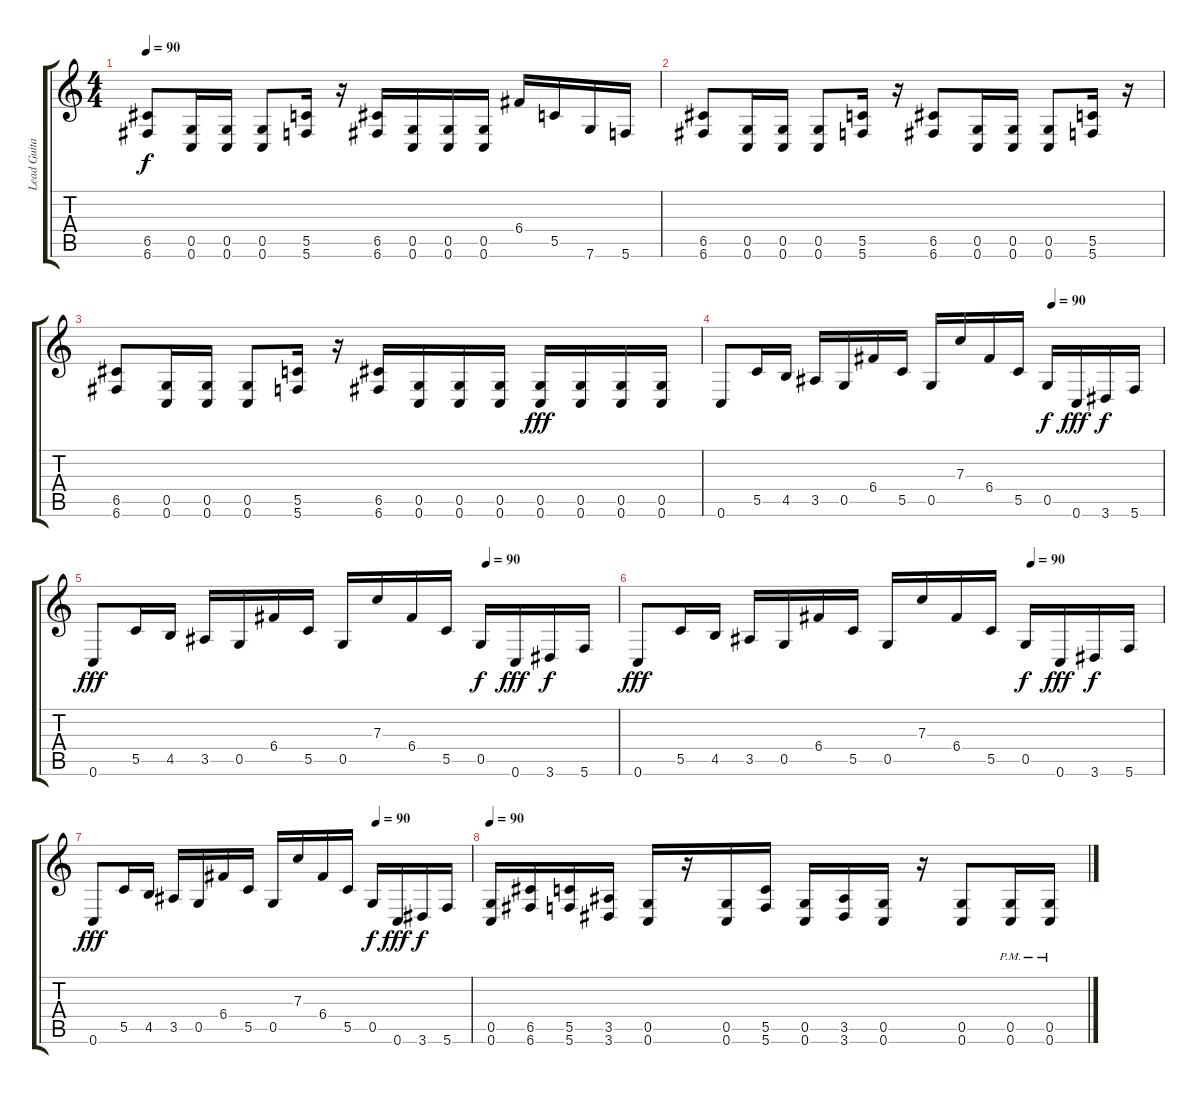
\track ("Lead Guitar" "Lead Guita") {instrument distortionguitar}
\staff {score tabs}
\tuning (D4 A3 F3 C3 G2 C2) {hide}
\ts (4 4)
\tempo 90
\clef g2
\ks c
(6.5 6.6).8{dy f} (0.5 0.6).16 (0.5 0.6).16 (0.5 0.6).8 (5.5 5.6).16 r.16 (6.5 6.6).16 (0.5 0.6).16 (0.5 0.6).16 (0.5 0.6).16 6.4.16 5.5.16 7.6.16 5.6.16 |
(6.5 6.6).8 (0.5 0.6).16 (0.5 0.6).16 (0.5 0.6).8 (5.5 5.6).16 r.16 (6.5 6.6).8 (0.5 0.6).16 (0.5 0.6).16 (0.5 0.6).8 (5.5 5.6).16 r.16 |
(6.5 6.6).8 (0.5 0.6).16 (0.5 0.6).16 (0.5 0.6).8 (5.5 5.6).16 r.16 (6.5 6.6).16 (0.5 0.6).16 (0.5 0.6).16 (0.5 0.6).16 (0.5 0.6).16{dy fff} (0.5 0.6).16 (0.5 0.6).16 (0.5 0.6).16 |
\tempo (90 0.75)
0.6.8 5.5.16 4.5.16 3.5.16 0.5.16 6.4.16 5.5.16 0.5.16 7.3.16 6.4.16 5.5.16 0.5.16{dy f} 0.6.16{dy fff} 3.6.16{dy f} 5.6.16 |
\tempo (90 0.75)
0.6.8{dy fff} 5.5.16 4.5.16 3.5.16 0.5.16 6.4.16 5.5.16 0.5.16 7.3.16 6.4.16 5.5.16 0.5.16{dy f} 0.6.16{dy fff} 3.6.16{dy f} 5.6.16 |
\tempo (90 0.75)
0.6.8{dy fff} 5.5.16 4.5.16 3.5.16 0.5.16 6.4.16 5.5.16 0.5.16 7.3.16 6.4.16 5.5.16 0.5.16{dy f} 0.6.16{dy fff} 3.6.16{dy f} 5.6.16 |
\tempo (90 0.75)
0.6.8{dy fff} 5.5.16 4.5.16 3.5.16 0.5.16 6.4.16 5.5.16 0.5.16 7.3.16 6.4.16 5.5.16 0.5.16{dy f} 0.6.16{dy fff} 3.6.16{dy f} 5.6.16 |
\tempo 90
(0.5 0.6).16 (6.5 6.6).16 (5.5 5.6).16 (3.5 3.6).16 (0.5 0.6).16 r.16 (0.5 0.6).16 (5.5 5.6).16 (0.5 0.6).16 (3.5 3.6).16 (0.5 0.6).16 r.16 (0.5 0.6).8 (0.5{pm} 0.6{pm}).16 (0.5{pm} 0.6{pm}).16
